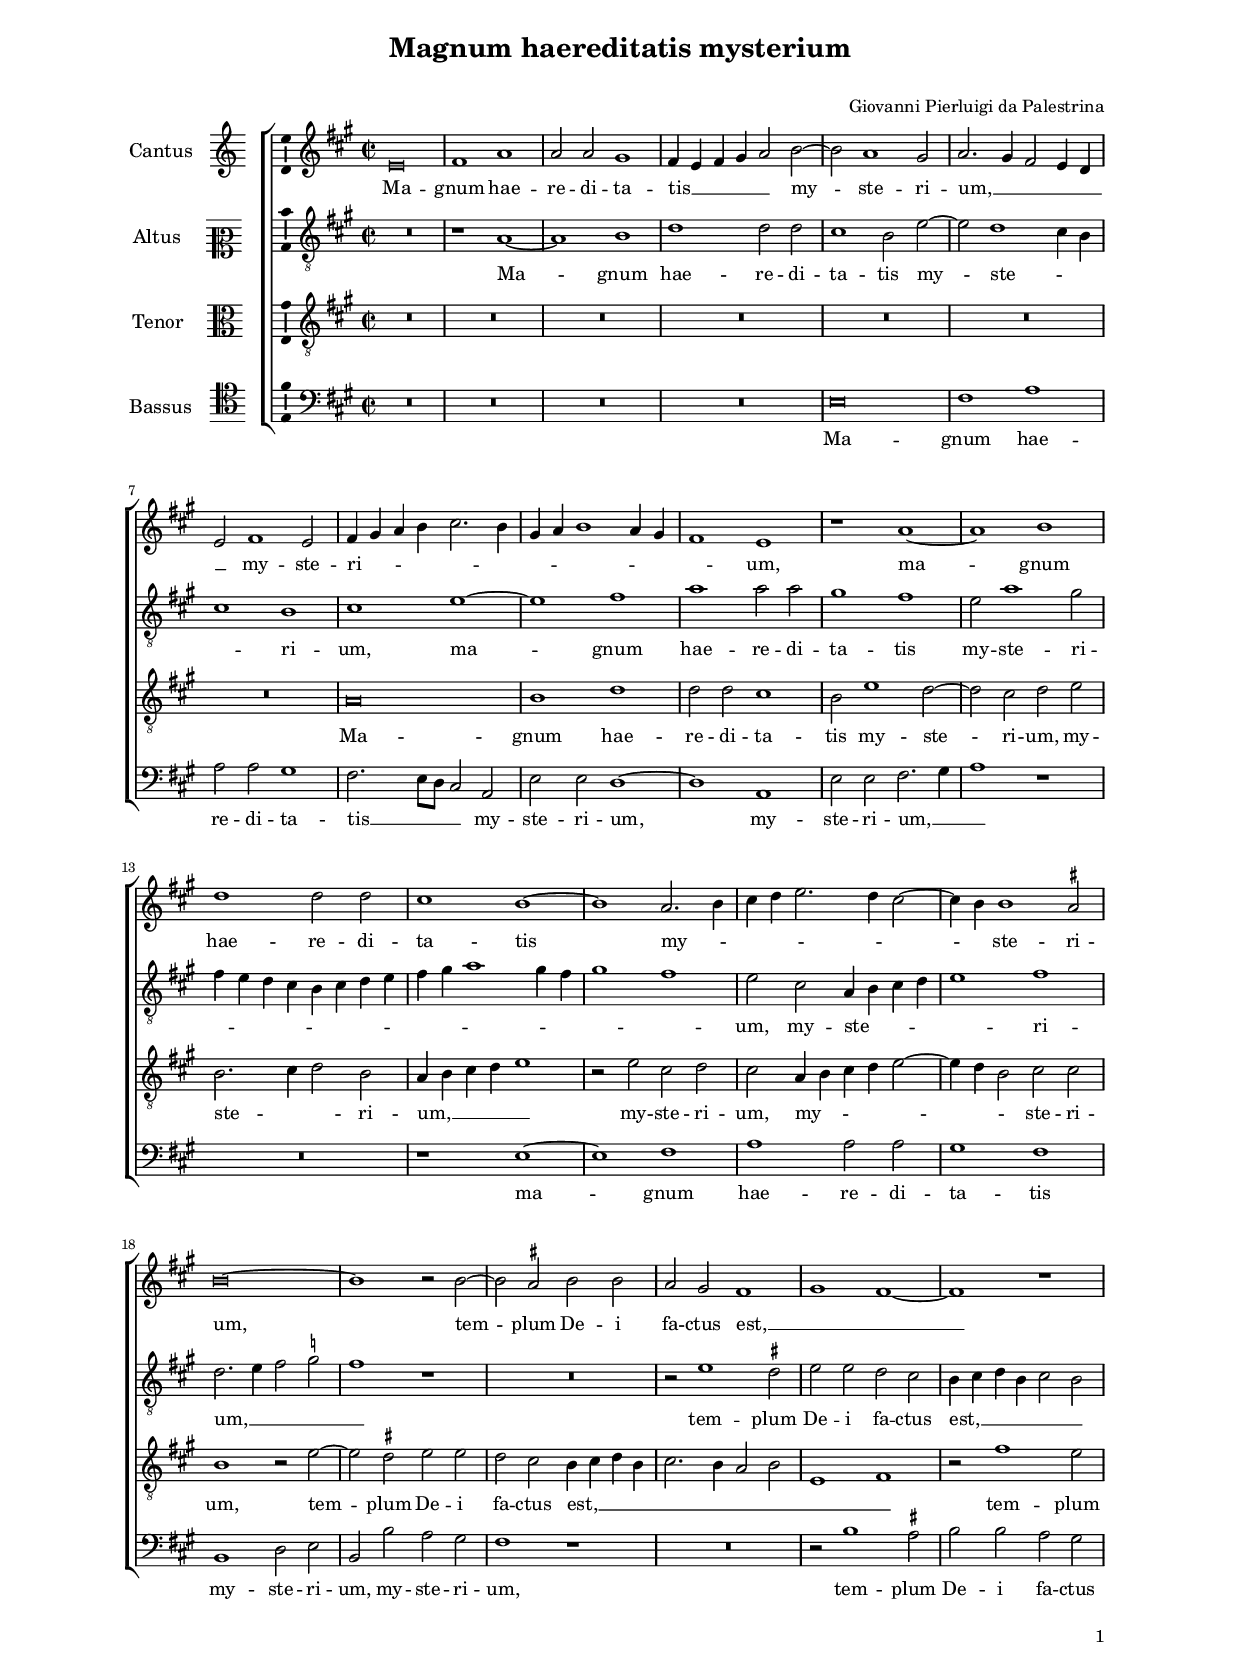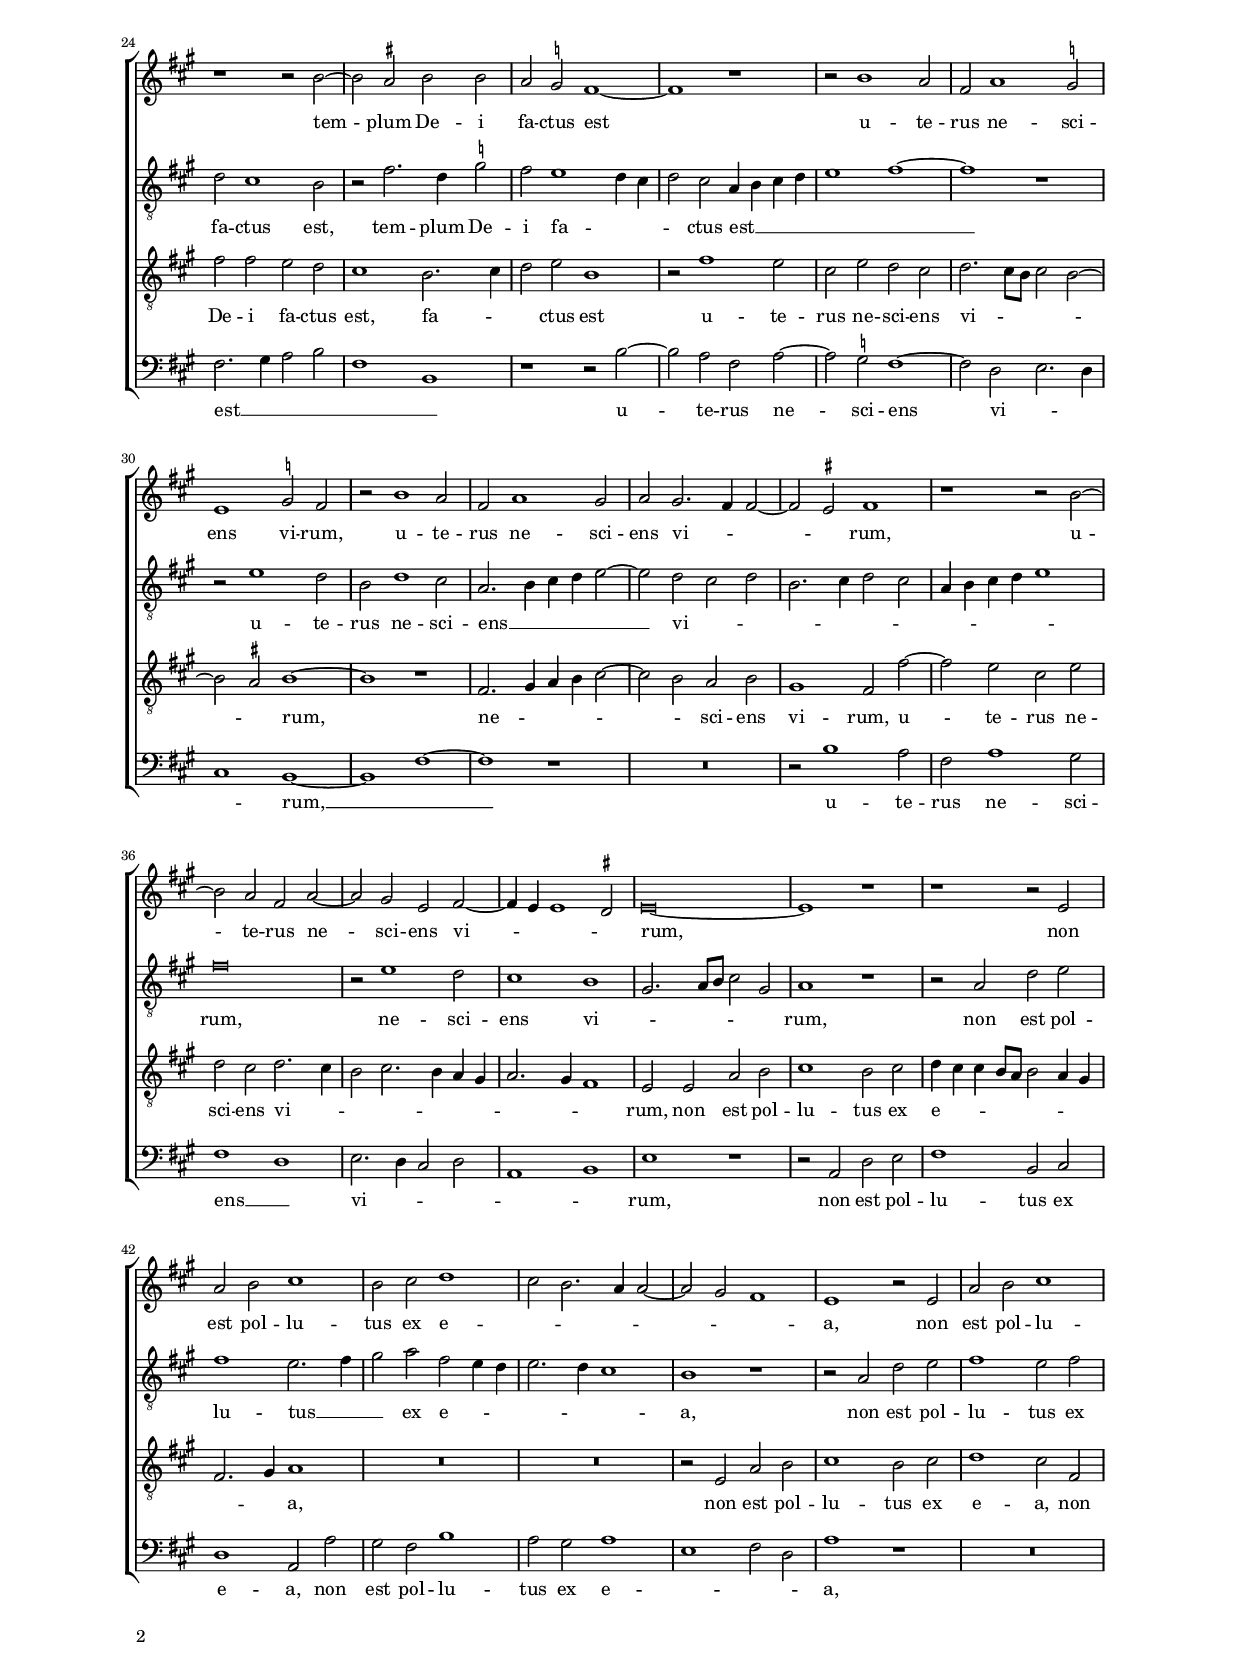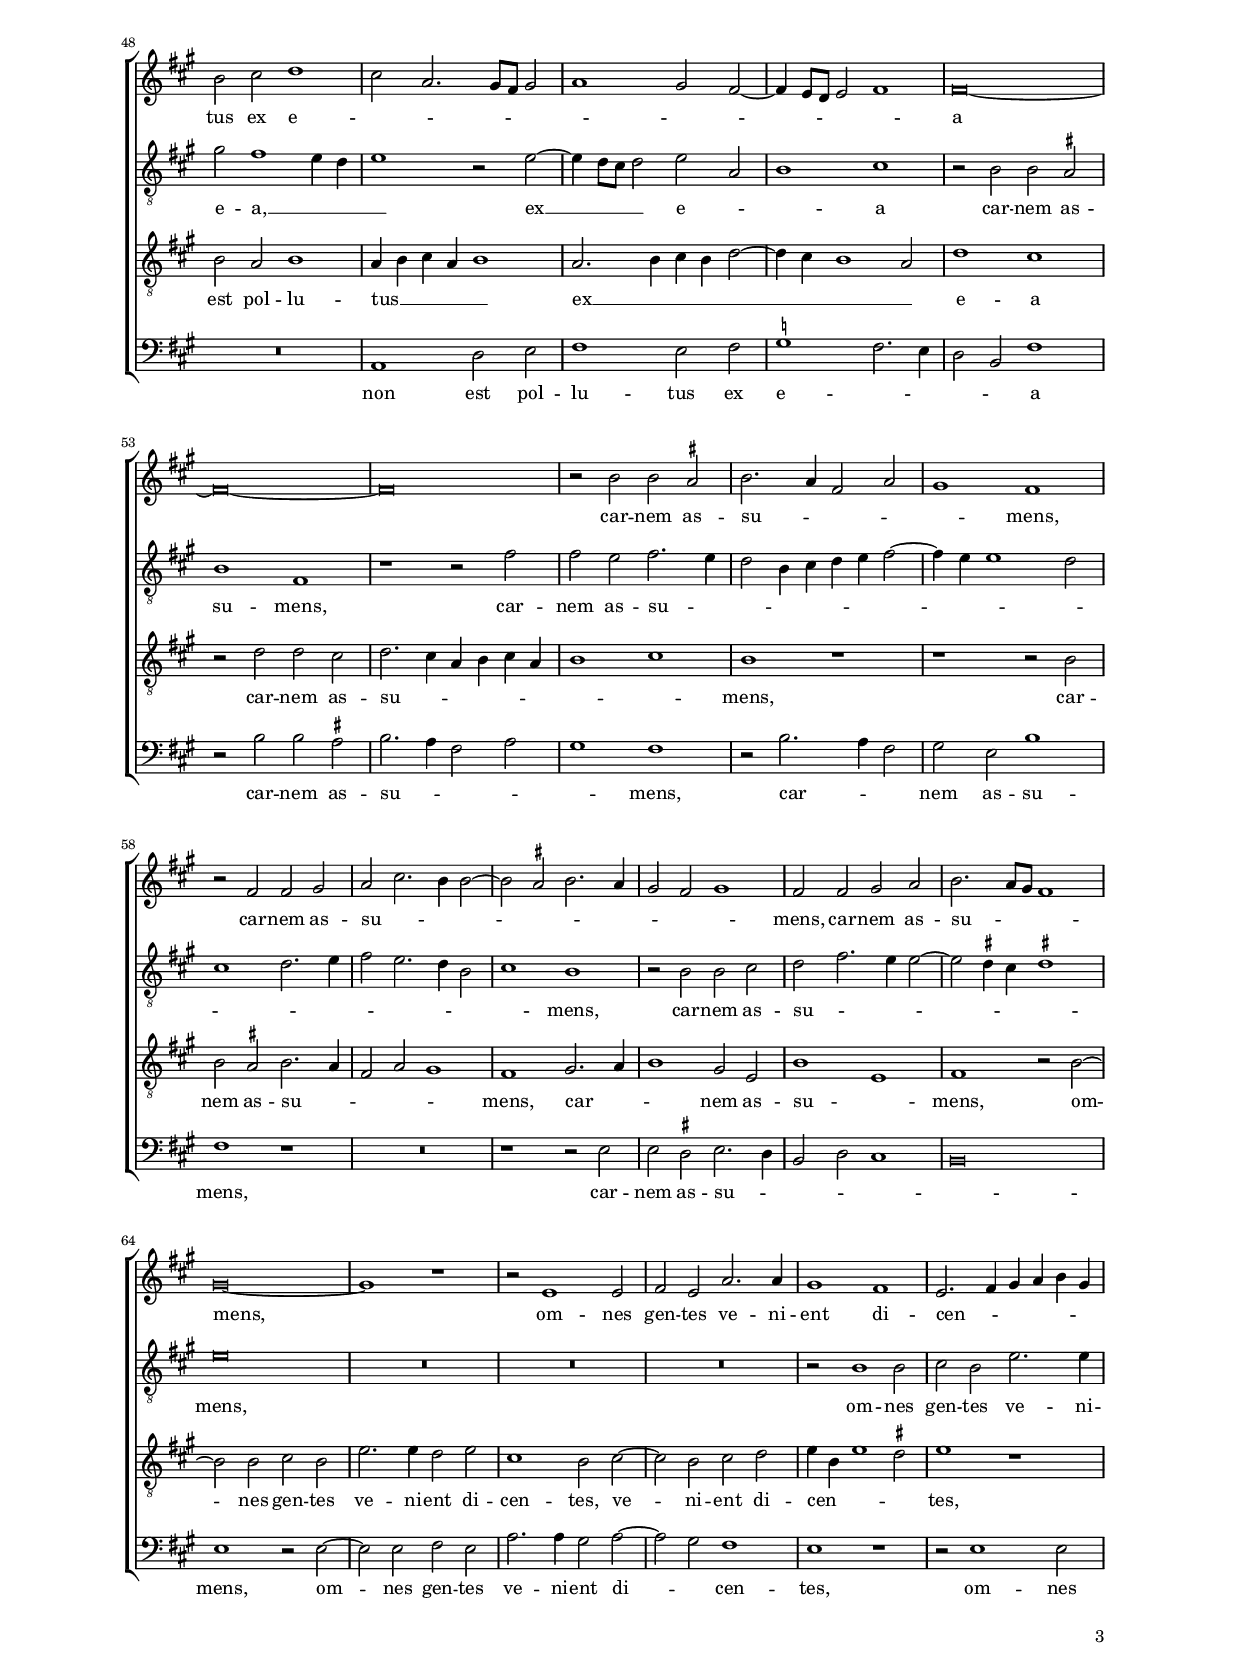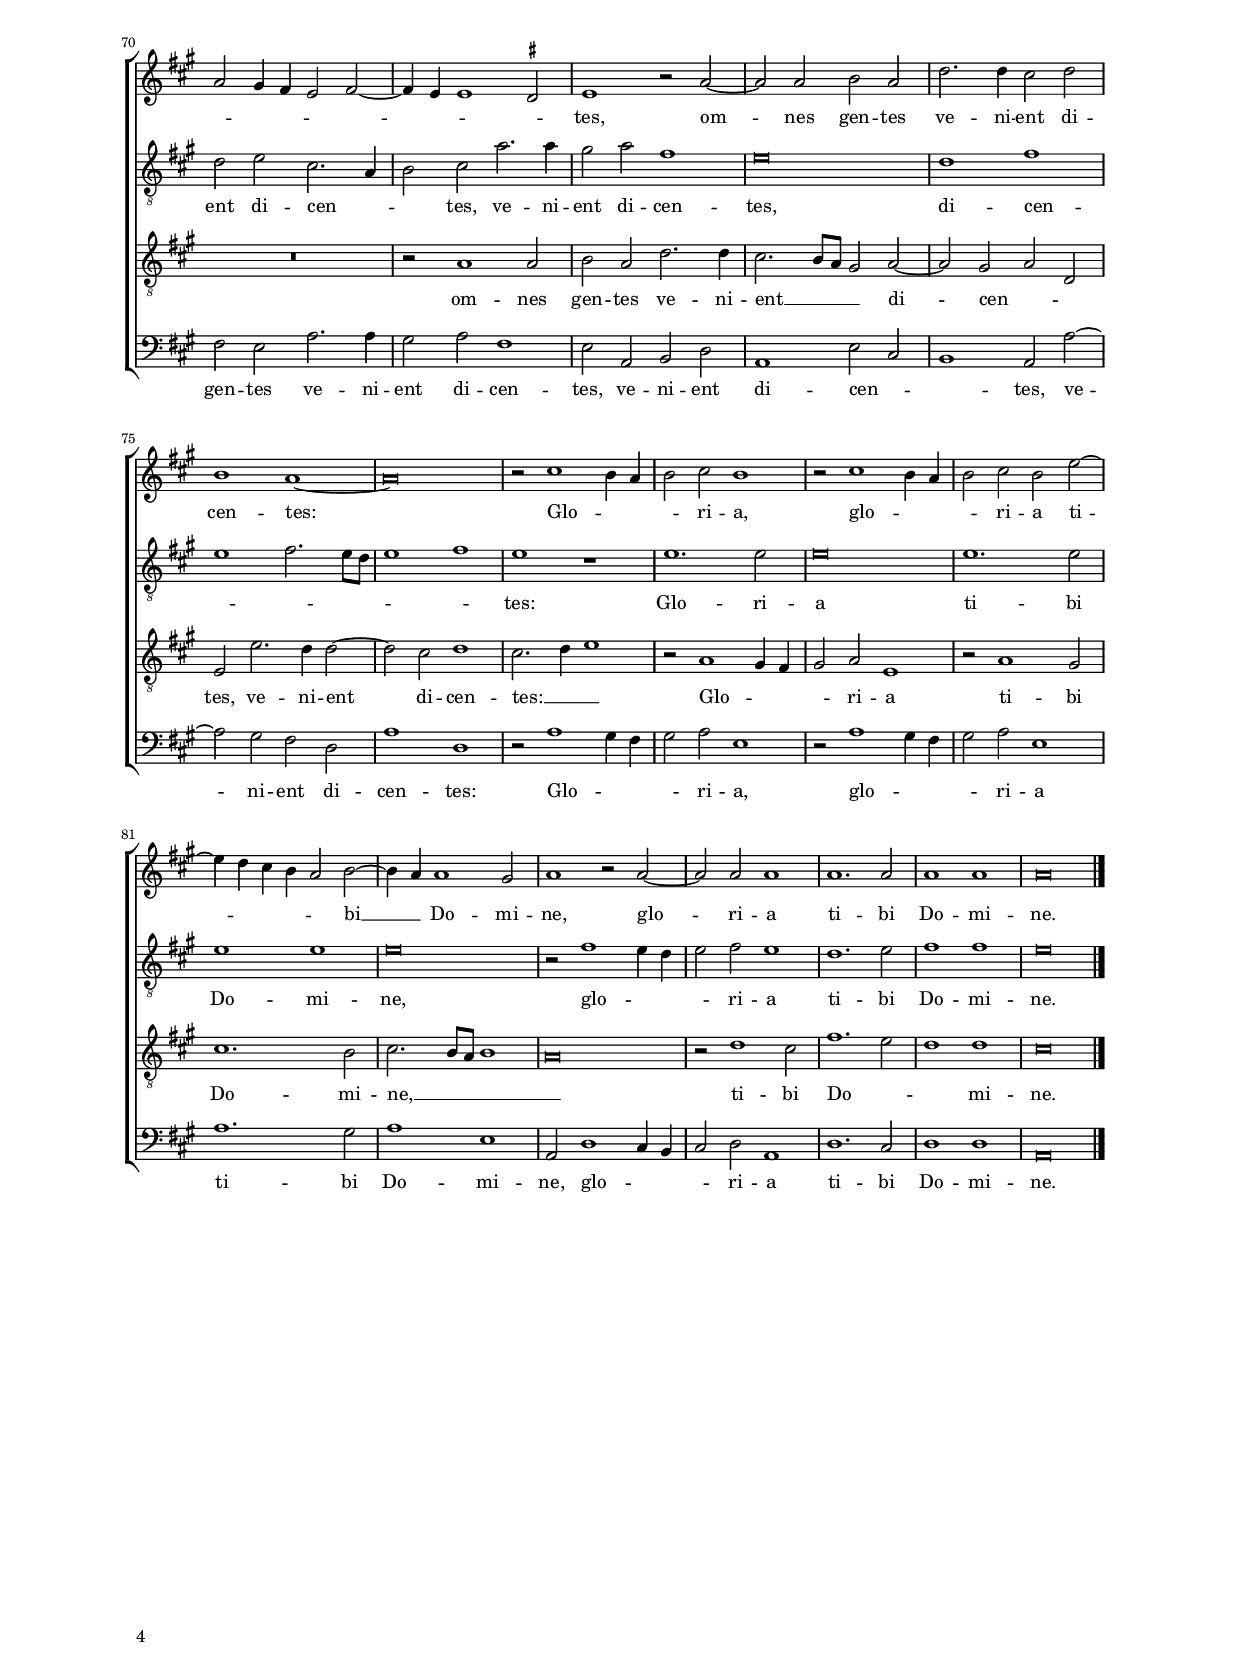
\header
{
  title="Magnum haereditatis mysterium"
  composer=\markup { \column { \transparent "x" "Giovanni Pierluigi da Palestrina" } }
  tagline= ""
}

\version "2.22.2"
\language deutsch
#(set-global-staff-size 15)
% #(set-default-paper-size "letter")
#(ly:set-option 'point-and-click #f)

	
global = {
    % \set Staff.autoBeaming = ##f        
	\key c \major
	\time 2/2 \set Score.measureLength = #(ly:make-moment 2/1)
    \set Score.tempoHideNote = ##t
    \tempo 2 = 95
    \skip 1*2*87 \bar "|."
	}

	ficta = { \once \set suggestAccidentals = ##t }
	
	forget = #(define-music-function (music) (ly:music?) #{
		\accidentalStyle forget
		$music
		\accidentalStyle default
		#})
	

\paper
	{
	top-margin = 1.5 \cm
	bottom-margin = 0.9 \cm
	left-margin = 2.3 \cm
	right-margin = 2.3  \cm
	ragged-bottom = ##f
	ragged-last-bottom = ##t
	print-page-number = ##f
	system-system-spacing = #'((basic-distance . 16) (minimum-distance . 14) (padding . 5) (strechability . 150))
    oddFooterMarkup=\markup   \fill-line { "" \fromproperty #'page:page-number-string }
    evenFooterMarkup=\markup  \fill-line { \fromproperty #'page:page-number-string "" }
    last-bottom-spacing = #'((basic-distance . 11) (minimum-distance . 7) (padding . 4))
    %	systems-per-page = 4
%   page-count = 3        
%	min-systems-per-page = 3
	}


incipitcantus = \markup { \score {
	{
	\set Staff.instrumentName = \markup { \fontsize #1 "Cantus" }
	\key c \major
	\clef violin
	s4 \bar ""
	}
	\layout  {
	raggedright = ##t
	indent = 1.6 \cm
	line-width = 2.2\cm
	\context { \Staff \remove Time_signature_engraver }
	\override Staff.Clef.Y-extent = #'(0 . 0)
	}} \hspace #1 }
	
      
incipitaltus = \markup { \score {
	{
	\set Staff.instrumentName = \markup { \fontsize #1 "Altus" }
	\key c \major
	\clef mezzosoprano
	s4 \bar ""
	}
	\layout  {
	raggedright = ##t
	indent = 1.6 \cm
	line-width = 2.2\cm
	\context { \Staff \remove Time_signature_engraver }
	\override Staff.Clef.Y-extent = #'(0 . 0)
	}} \hspace #1 }


incipittenor = \markup { \score {
	{
	\set Staff.instrumentName = \markup { \fontsize #1 "Tenor" }
	\key c \major
	\clef alto
	s4 \bar ""
	}
	\layout  {
	raggedright = ##t
	indent = 1.6 \cm
	line-width = 2.2\cm
	\context { \Staff \remove Time_signature_engraver }
	\override Staff.Clef.Y-extent = #'(0 . 0)
	}} \hspace #1 }


incipitbassus = \markup { \score {
	{
	\set Staff.instrumentName = \markup { \fontsize #1 "Bassus" }
	\key c \major
	\clef tenor
	s4 \bar ""
	}
	\layout  {
	raggedright = ##t
	indent = 1.6 \cm
	line-width = 2.2\cm
	\context { \Staff \remove Time_signature_engraver }
	\override Staff.Clef.Y-extent = #'(0 . 0)
	}} \hspace #1 }


cantus =  \relative c''
	{
	g\breve
	a1 c
	c2 c h1
	a4 g a h c2 d~
%5
	d2 c1 h2 |
	c2. h4 a2 g4 f \break \noPageBreak
	g2 a1 g2
	a4 h c d e2. d4
	h4 c d1 c4 h
%10
	a1 g |
	r1 c~
	c1 d \break \noPageBreak
	f1 f2 f
	e1 d~
%15
	d1 c2. d4 |
	e4 f g2. f4 e2~
	e4 d d1 \ficta cis2 \break \noPageBreak
	d\breve~
	d1 r2 d~
%20
	d2 \ficta cis d d |
	c2 h a1
	h1 a~
	a1 r \pageBreak
	r1 r2 d~
%25
	d2 \ficta cis d d |
	c2 \ficta b a1~
	a1 r
	r2 d1 c2
	a2 c1 \ficta b2 \break \noPageBreak
%30
	g1 \ficta b2 a |
	r2 d1 c2
	a2 c1 h2
	c2 h2. a4 a2~
	a2 \ficta gis a1
%35
	r1 r2 d~ | \break \noPageBreak
	d2 c a c~
	c2 h g a~
	a4 g g1 \ficta fis2
	g\breve~
%40
	g1 r |
	r1 r2 g \break \noPageBreak
	c2 d e1
	d2 e f1
	e2 d2. c4 c2~
%45
	c2 h a1 |
	g1 r2 g
	c2 d e1 \pageBreak
	d2 e f1
	e2 c2. h8 a h2
%50
	c1 h2 a~ |
	a4 g8 f g2 a1
	a\breve~ \break \noPageBreak
	a\breve~
	a\breve
%55
	r2 d d \ficta cis |
	d2. c4 a2 c
	h1 a \break \noPageBreak
	r2 a a h
	c2 e2. d4 d2~
%60
	d2 \ficta cis d2. \forget c4 |
	h2 a h1
	a2 a h c
	d2. c8 h a1 \break \noPageBreak
	h\breve~
%65
	h1 r |
	r2 g1 g2
	a2 g c2. c4
	h1 a
	g2. a4 h c d h \pageBreak
%70
	c2 h4 a g2 a~ |
	a4 g g1 \ficta fis2
	g1 r2 c~
	c2 c d c
	f2. f4 e2 f \break \noPageBreak
%75
	d1 c~ |
	c\breve
	r2 e1 d4 c
	d2 e d1
	r2 e1 d4 c
%80
	d2 e d g~ | \break \noPageBreak
	g4 f e d c2 d~
	d4 c c1 h2
	c1 r2 c~
	c2 c c1
%85
	c1. c2 |
	c1 c
	c\breve |
	}


altus =  \relative c'
	{
	R\breve
	r1 c~
	c1 d
	f1 f2 f
%5
	e1 d2 g~ |
	g2 f1 e4 d
	e1 d
	e1 g~
	g1 a
%10
	c1 c2 c |
	h1 a
	g2 c1 h2
	a4 g f e d e f g
	a4 h c1 h4 a
%15
	h1 a |
	g2 e c4 d e f
	g1 a
	f2. g4 a2 \ficta b
	a1 r
%20
	R\breve |
	r2 g1 \ficta fis2
	g2 g f e
	d4 e f d e2 d
	f2 e1 d2
%25
	r2 a'2. f4 \ficta b2 |
	a2 g1 f4 e
	f2 e c4 d e f
	g1 a~
	a1 r
%30
	r2 g1 f2 |
	d2 f1 e2
	c2. d4 e f g2~
	g2 f e f
	d2. e4 f2 e
%35
	c4 d e f g1 |
	a\breve
	r2 g1 f2
	e1 d
	h2. c8 d e2 h
%40
	c1 r |
	r2 c f g
	a1 g2. a4
	h2 c a g4 f
	g2. f4 e1
%45
	d1 r |
	r2 c f g
	a1 g2 a
	h2 a1 g4 f
	g1 r2 g~
%50
	g4 f8 e f2 g c, |
	d1 e
	r2 d d \ficta cis
	d1 a
	r1 r2 a'
%55
	a2 g a2. g4 |
	f2 d4 e f g a2~
	a4 g g1 f2
	e1 f2. g4
	a2 g2. f4 d2
%60
	e1 d |
	r2 d d e
	f2 a2. g4 g2~
	g2 \ficta fis4 e \ficta fis!1
	g\breve
%65
	R\breve |
	R\breve
	R\breve
	r2 d1 d2
	e2 d g2. g4
%70
	f2 g e2. c4 |
	d2 e c'2. c4
	h2 c a1
	g\breve
	f1 a
%75
	g1 a2. g8 f |
	g1 a
	g1 r
	g1. g2
	g\breve
%80
	g1. g2 |
	g1 g
	g\breve
	r2 a1 g4 f
	g2 a g1
%85
	f1. g2 |
	a1 a
	g\breve |
	}


tenor =  \relative c'
	{
	R\breve
	R\breve
	R\breve
	R\breve
%5
	R\breve |
	R\breve
	R\breve
	c\breve
	d1 f
%10
	f2 f e1 |
	d2 g1 f2~
	f2 e f g
	d2. e4 f2 d
	c4 d e f g1
%15
	r2 g e f |
	e2 c4 d e f g2~
	g4 f d2 e e
	d1 r2 g~
	g2 \ficta fis g g
%20
	f2 e d4 e f d |
	e2. d4 c2 d
	g,1 a
	r2 a'1 g2
	a2 a g f
%25
	e1 d2. e4 |
	f2 g d1
	r2 a'1 g2
	e2 g f e
	f2. e8 d e2 d~
%30
	d2 \ficta cis d1~ |
	d1 r
	a2. h4 c d e2~
	e2 d c d
	h1 a2 a'~
%35
	a2 g e g |
	f2 e f2. e4
	d2 e2. d4 c h
	c2. h4 a1
	g2 g c d
%40
	e1 d2 e |
	f4 e e d8 c d2 c4 h
	a2. h4 c1
	R\breve
	R\breve
%45
	r2 g c d |
	e1 d2 e
	f1 e2 a,
	d2 c d1
	c4 d e c d1
%50
	c2. d4 e d f2~ |
	f4 e d1 c2
	f1 e
	r2 f f e
	f2. e4 c d e c
%55
	d1 e |
	d1 r
	r1 r2 d
	d2 \ficta cis d2. \forget c4
	a2 c h1
%60
	a1 h2. c4 |
	d1 h2 g
	d'1 g,
	a1 r2 d~
	d2 d e d
%65
	g2. g4 f2 g |
	e1 d2 e~
	e2 d e f
	g4 d g1 \ficta fis2
	g1 r
%70
	R\breve |
	r2 c,1 c2
	d2 c f2. f4
	e2. d8 c h2 c~
	c2 h c f,
%75
	g2 g'2. f4 f2~ |
	f2 e f1
	e2. f4 g1
	r2 c,1 h4 a
	h2 c g1
%80
	r2 c1 h2 |
	e1. d2
	e2. d8 c d1
	c\breve
	r2 f1 e2
%85
	a1. g2 |
	f1 f
	e\breve |
	}


bassus  =  \relative c
	{
	R\breve
	R\breve
	R\breve
	R\breve
%5
	g'\breve |
	a1 c
	c2 c h1
	a2. g8 f e2 c
	g'2 g f1~
%10
	f1 c |
	g'2 g a2. h4
	c1 r
	R\breve
	r1 g~
%15
	g1 a |
	c1 c2 c
	h1 a
	d,1 f2 g
	d2 d' c h
%20
	a1 r |
	R\breve
	r2 d1 \ficta cis2
	d2 d c h
	a2. h4 c2 d
%25
	a1 d, |
	r1 r2 d'~
	d2 c a c~
	c2 \ficta b a1~
	a2 f g2. f4
%30
	e1 d~ |
	d1 a'~
	a1 r
	R\breve
	r2 d1 c2
%35
	a2 c1 h2 |
	a1 f
	g2. f4 e2 f
	c1 d
	g1 r
%40
	r2 c, f g |
	a1 d,2 e
	f1 c2 c'
	h2 a d1
	c2 h c1
%45
	g1 a2 f |
	c'1 r
	R\breve
	R\breve
	c,1 f2 g
%50
	a1 g2 a |
	\ficta b1 a2. g4
	f2 d a'1
	r2 d d \ficta cis
	d2. c4 a2 c
%55
	h1 a |
	r2 d2. c4 a2
	h2 g d'1
	a1 r
	R\breve
%60
	r1 r2 g |
	g2 \ficta fis g2. \forget f4
	d2 f e1
	d\breve
	g1 r2 g~
%65
	g2 g a g |
	c2. c4 h2 c~
	c2 h a1
	g1 r
	r2 g1 g2
%70
	a2 g c2. c4 |
	h2 c a1
	g2 c, d f
	c1 g'2 e
	d1 c2 c'~
%75
	c2 h a f |
	c'1 f,
	r2 c'1 h4 a
	h2 c g1
	r2 c1 h4 a
%80
	h2 c g1 |
	c1. h2
	c1 g
	c,2 f1 e4 d
	e2 f c1
%85
	f1. e2 |
	f1 f
	c\breve |
	}

lyricscantus = \lyricmode {
	Ma -- gnum hae -- re -- di -- ta -- tis __ _ _ _ _ my -- ste -- ri -- um, __ _ _ _ _ _ 
    my -- ste -- ri -- _ _ _ _ _ _ _ _ _ _ _ um,
    ma -- gnum hae -- re -- di -- ta -- tis my -- _ _ _ _ _ _ _ ste -- ri -- um,
    tem -- plum De -- i fa -- ctus est, __ _ _
    tem -- plum De -- i fa -- ctus est
    u -- te -- rus ne -- sci -- ens vi -- rum,
    u -- te -- rus ne -- sci -- ens vi -- _ _ _ rum,
    u -- te -- rus ne -- sci -- ens vi -- _ _ _ rum,
    non est pol -- lu -- tus ex e -- _ _ _ _ _ _ a,
    non est pol -- lu -- tus ex e -- _ _ _ _ _ _ _ _ _ _ _ _ a
    car -- nem as -- su -- _ _ _ _ mens,
    car -- nem as -- su -- _ _ _ _ _ _ _ _ _ mens,
    car -- nem as -- su -- _ _ _ mens,
    om -- nes gen -- tes ve -- ni -- ent di -- cen -- _ _ _ _ _ _ _ _ _ _ _ _ _ tes,
    om -- nes gen -- tes ve -- ni -- ent di -- cen -- tes:
    Glo -- _ _ _ ri -- a,
    glo -- _ _ _ ri -- a ti -- _ _ _ _ bi __ _ Do -- mi -- ne,
    glo -- ri -- a ti -- bi Do -- mi -- ne.
	}


lyricsaltus = \lyricmode {
	Ma -- gnum hae -- re -- di -- ta -- tis my -- ste -- _ _ _ ri -- um,
    ma -- gnum hae -- re -- di -- ta -- tis my -- ste -- ri -- _ _ _ _ _ _ _ _ _ _ _ _ _ _ _ um,
    my -- ste -- _ _ _ _ ri -- um, __ _ _ _ _
    tem -- plum De -- i fa -- ctus est, __ _ _ _ _ _ 
    fa -- ctus est,
    tem -- plum De -- i fa -- _ _ _ ctus est __ _ _ _ _ _
    u -- te -- rus ne -- sci -- ens __ _ _ _ _ vi -- _ _ _ _ _ _ _ _ _ _ _ rum,
    ne -- sci -- ens vi -- _ _ _ _ _ rum,
    non est pol -- lu -- tus __ _ _ ex e -- _ _ _ _ _ a,
    non est pol -- lu -- tus ex e -- a, __ _ _ _
    ex __ _ _ _ e -- _ _ a
    car -- nem as -- su -- mens,
    car -- nem as -- su -- _ _ _ _ _ _ _ _ _ _ _ _ _ _ _ _ _ _ mens,
    car -- nem as -- su -- _ _ _ _ _ _ mens,
    om -- nes gen -- tes ve -- ni -- ent di -- cen -- _ _ tes,
    ve -- ni -- ent di -- cen -- tes,
    di -- cen -- _ _ _ _ _ _ tes:
    Glo -- ri -- a ti -- bi Do -- mi -- ne,
    glo -- _ _ _ ri -- a ti -- bi Do -- mi -- ne.
	}


lyricstenor = \lyricmode {
	Ma -- gnum hae -- re -- di -- ta -- tis my -- ste -- ri -- um,
    my -- ste -- _ _ ri -- um, __ _ _ _ _
    my -- ste -- ri -- um,
    my -- _ _ _ _ _ _ ste -- ri -- um,
    tem -- plum De -- i fa -- ctus est, __ _ _ _ _ _ _ _ _ _
    tem -- plum De -- i fa -- ctus est,
    fa -- _ _ ctus est
    u -- te -- rus ne -- sci -- ens vi -- _ _ _ _ _ rum,
    ne -- _ _ _ _ _ sci -- ens vi -- rum,
    u -- te -- rus ne -- sci -- ens vi -- _ _ _ _ _ _ _ _ _ rum,
    non est pol -- lu -- tus ex e -- _ _ _ _ _ _ _ _ _ a,
    non est pol -- lu -- tus ex e -- a,
    non est pol -- lu -- tus __ _ _ _ _ ex __ _ _ _ _ _ _ _ e -- a
    car -- nem as -- su -- _ _ _ _ _ _ _ mens,
    car -- nem as -- su -- _ _ _ _ mens,
    car -- _ _ nem as -- su -- _ mens,
    om -- nes gen -- tes ve -- ni -- ent di -- cen -- tes,
    ve -- ni -- ent di -- cen -- _ _ _ tes,
    om -- nes gen -- tes ve -- ni -- ent __ _ _ _ di -- cen -- _ _ tes,
    ve -- ni -- ent di -- cen -- tes: __ _ _
    Glo -- _ _ _ ri -- a ti -- bi Do -- mi -- ne, __ _ _ _ _ 
    ti -- bi Do -- _ _ mi -- ne.
	}


lyricsbassus = \lyricmode {
	Ma -- gnum hae -- re -- di -- ta -- tis __ _ _ _ my -- ste -- ri -- um,
    my -- ste -- ri -- um, __ _ _
    ma -- gnum hae -- re -- di -- ta -- tis my -- ste -- ri -- um,
    my -- ste -- ri -- um,
    tem -- plum De -- i fa -- ctus est __ _ _ _ _ _
    u -- te -- rus ne -- sci -- ens vi -- _ _ _ rum, __ _
    u -- te -- rus ne -- sci -- ens __ _ vi -- _ _ _ _ _ rum,
    non est pol -- lu -- tus ex e -- a,
    non est pol -- lu -- tus ex e -- _ _ _ a,
    non est pol -- lu -- tus ex e -- _ _ _ _ a
    car -- nem as -- su -- _ _ _ _ mens,
    car -- _ _ nem as -- su -- mens,
    car -- nem as -- su -- _ _ _ _ _ mens,
    om -- nes gen -- tes ve -- ni -- ent di -- _ cen -- tes,
    om -- nes gen -- tes ve -- ni -- ent di -- cen -- tes,
    ve -- ni -- ent di -- cen -- _ _ tes,
    ve -- ni -- ent di -- cen -- tes:
    Glo -- _ _ _ ri -- a,
    glo -- _ _ _ ri -- a ti -- bi Do -- mi -- ne,
    glo -- _ _ _ ri -- a ti -- bi Do -- mi -- ne.
	}


\score
{  
	\transpose c a, {
	\new ChoirStaff \with { \override StaffGrouper.staff-staff-spacing.basic-distance = #12 }
	<<

	\new Staff << \global
	\new Voice="v1" {
		\set Staff.instrumentName=\incipitcantus
        %       \set Staff.instrumentName="S"
		\set Staff.midiInstrument = "reed organ"
		\clef "violin"
		\cantus }
	\new Lyrics \lyricsto "v1" {\lyricscantus }
	>>


	\new Staff << \global
	\new Voice="v2" {
		\set Staff.instrumentName=\incipitaltus
        %       \set Staff.instrumentName="A"
		\set Staff.midiInstrument = "reed organ"
        \clef "G_8"
		\altus}
	\new Lyrics \lyricsto "v2" {\lyricsaltus }
	>>


	\new Staff << \global
	\new Voice="v3" {
		\set Staff.instrumentName=\incipittenor
        %       \set Staff.instrumentName="T"
		\set Staff.midiInstrument = "reed organ"
		\clef "G_8"
		\tenor }
	\new Lyrics \lyricsto "v3" {\lyricstenor }
	>>


	\new Staff << \global
	\new Voice="v4" {
		\set Staff.instrumentName=\incipitbassus
        %       \set Staff.instrumentName="B"
		\set Staff.midiInstrument = "reed organ"
		\clef "bass" 
		\bassus }
	\new Lyrics \lyricsto "v4" {\lyricsbassus}
	>>

	>>
	} % transpose

	\layout
	{
	indent = 2.3 \cm
    \context { \Lyrics \override VerticalAxisGroup.nonstaff-relatedstaff-spacing.padding = #1.2 }
%	\context { \Lyrics \override LyricText.font-size = #1 }
	\context { \Staff \override TimeSignature.break-visibility = #end-of-line-invisible }
    \context { \Staff \consists "Ambitus_engraver" }
	\context { \Score \override BarNumber.padding = #2 }
	\context { \Voice \override NoteHead.style = #'baroque }
	}

\midi
	{
	}
	
}


% EOF
